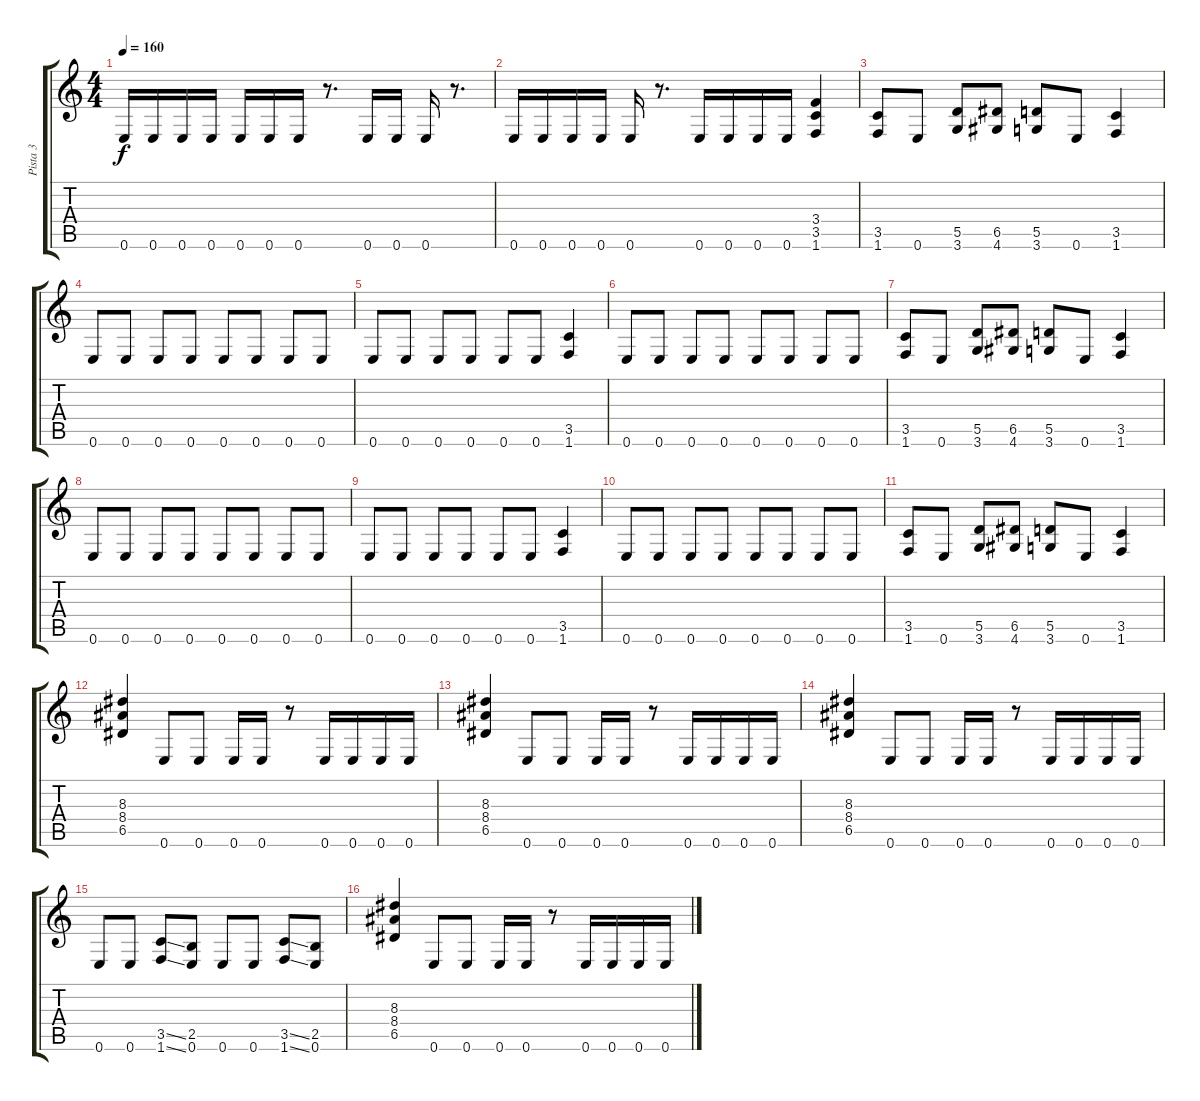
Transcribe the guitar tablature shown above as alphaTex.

\track ("Pista 3" "Pista 3") {instrument overdrivenguitar}
\staff {score tabs}
\tuning (E4 B3 G3 D3 A2 E2) {hide}
\ts (4 4)
\tempo 160
\clef g2
\ks c
0.6.16{dy f} 0.6.16 0.6.16 0.6.16 0.6.16 0.6.16 0.6.16 r.8{d} 0.6.16 0.6.16 0.6.16 r.8{d} |
0.6.16 0.6.16 0.6.16 0.6.16 0.6.16 r.8{d} 0.6.16 0.6.16 0.6.16 0.6.16 (3.4 3.5 1.6).4 |
(3.5 1.6).8 0.6.8 (5.5 3.6).8 (6.5 4.6).8 (5.5 3.6).8 0.6.8 (3.5 1.6).4 |
0.6.8 0.6.8 0.6.8 0.6.8 0.6.8 0.6.8 0.6.8 0.6.8 |
0.6.8 0.6.8 0.6.8 0.6.8 0.6.8 0.6.8 (3.5 1.6).4 |
0.6.8 0.6.8 0.6.8 0.6.8 0.6.8 0.6.8 0.6.8 0.6.8 |
(3.5 1.6).8 0.6.8 (5.5 3.6).8 (6.5 4.6).8 (5.5 3.6).8 0.6.8 (3.5 1.6).4 |
0.6.8 0.6.8 0.6.8 0.6.8 0.6.8 0.6.8 0.6.8 0.6.8 |
0.6.8 0.6.8 0.6.8 0.6.8 0.6.8 0.6.8 (3.5 1.6).4 |
0.6.8 0.6.8 0.6.8 0.6.8 0.6.8 0.6.8 0.6.8 0.6.8 |
(3.5 1.6).8 0.6.8 (5.5 3.6).8 (6.5 4.6).8 (5.5 3.6).8 0.6.8 (3.5 1.6).4 |
(8.3 8.4 6.5).4 0.6.8 0.6.8 0.6.16 0.6.16 r.8 0.6.16 0.6.16 0.6.16 0.6.16 |
(8.3 8.4 6.5).4 0.6.8 0.6.8 0.6.16 0.6.16 r.8 0.6.16 0.6.16 0.6.16 0.6.16 |
(8.3 8.4 6.5).4 0.6.8 0.6.8 0.6.16 0.6.16 r.8 0.6.16 0.6.16 0.6.16 0.6.16 |
0.6.8 0.6.8 (3.5{ss} 1.6{ss}).8 (2.5 0.6).8 0.6.8 0.6.8 (3.5{ss} 1.6{ss}).8 (2.5 0.6).8 |
(8.3 8.4 6.5).4 0.6.8 0.6.8 0.6.16 0.6.16 r.8 0.6.16 0.6.16 0.6.16 0.6.16
